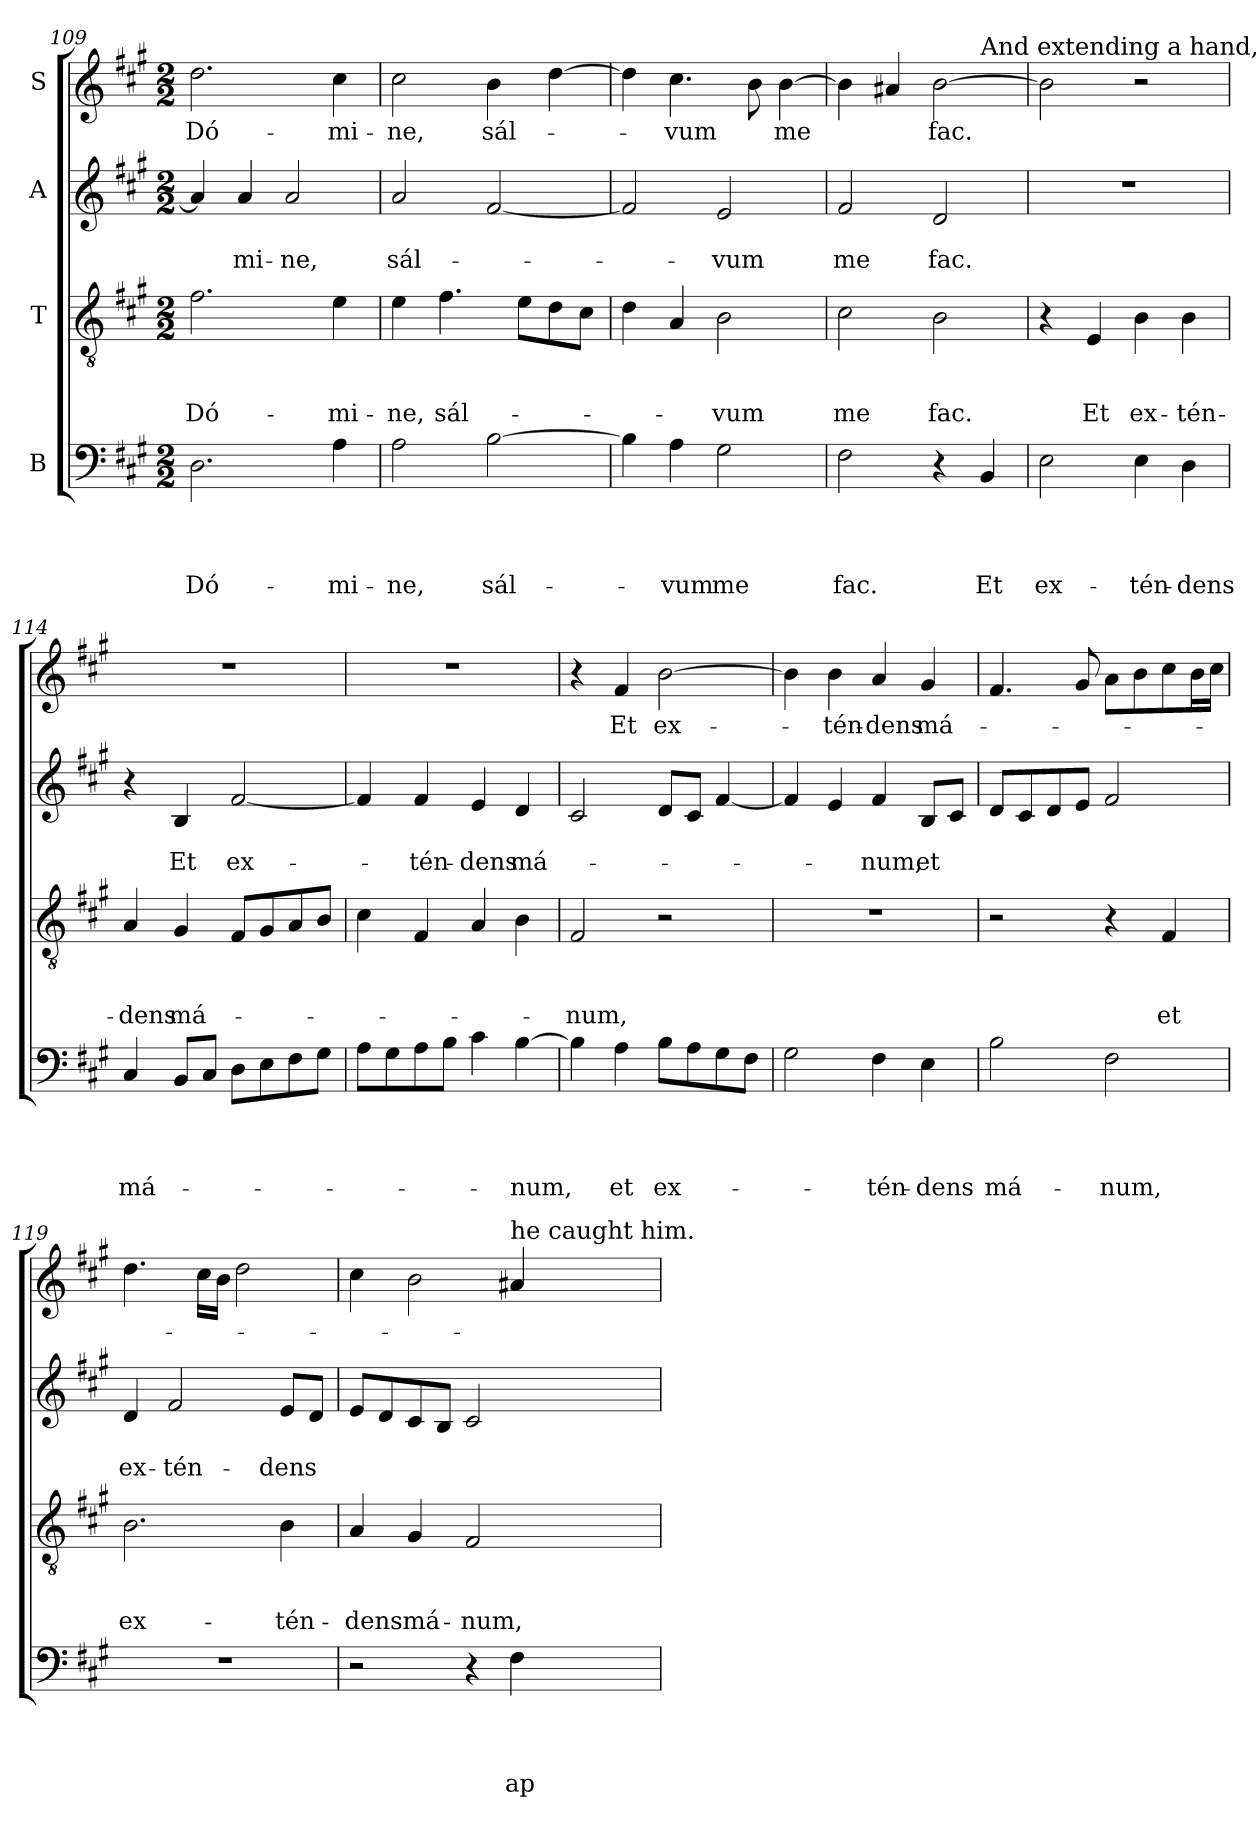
**kern	**text	**text	**text	**text	**kern	**text	**text	**text	**kern	**text	**text	**kern	**text
*part4	*part4	*part4	*part4	*part4	*part3	*part3	*part3	*part3	*part2	*part2	*part2	*part1	*part1
*staff4	*staff4	*staff4	*staff4	*staff4	*staff3	*staff3	*staff3	*staff3	*staff2	*staff2	*staff2	*staff1	*staff1
*I"B	*	*	*	*	*I"T	*	*	*	*I"A	*	*	*I"S	*
*clefF4	*	*	*	*	*clefGv2	*	*	*	*clefG2	*	*	*clefG2	*
*k[f#c#g#]	*	*	*	*	*k[f#c#g#]	*	*	*	*k[f#c#g#]	*	*	*k[f#c#g#]	*
*A:	*	*	*	*	*A:	*	*	*	*A:	*	*	*A:	*
*M2/2	*	*	*	*	*M2/2	*	*	*	*M2/2	*	*	*M2/2	*
=109	=109	=109	=109	=109	=109	=109	=109	=109	=109	=109	=109	=109	=109
!	!	!	!	!LO:LY:b	!	!	!	!LO:LY:b	!	!	!	!	!LO:LY:b
2.D\	.	.	.	Dó-	2.f#\	.	.	Dó-	4a/]	.	.	2.dd\	Dó-
!	!	!	!	!	!	!	!	!	!	!	!LO:LY:b	!	!
.	.	.	.	.	.	.	.	.	4a/	.	-mi-	.	.
!	!	!	!	!	!	!	!	!	!	!	!LO:LY:b	!	!
.	.	.	.	.	.	.	.	.	2a/	.	-ne,	.	.
!	!	!	!	!LO:LY:b	!	!	!	!LO:LY:b	!	!	!	!	!LO:LY:b
4A\	.	.	.	-mi-	4e\	.	.	-mi-	.	.	.	4cc#\	-mi-
=110	=110	=110	=110	=110	=110	=110	=110	=110	=110	=110	=110	=110	=110
!	!	!	!	!LO:LY:b	!	!	!	!LO:LY:b	!	!	!LO:LY:b	!	!LO:LY:b
2A\	.	.	.	-ne,	4e\	.	.	-ne,	2a/	.	sál-	2cc#\	-ne,
!	!	!	!	!	!	!	!	!LO:LY:b	!	!	!	!	!
.	.	.	.	.	4.f#\	.	.	sál-	.	.	.	.	.
!	!	!	!	!LO:LY:b	!	!	!	!	!	!	!	!	!LO:LY:b
[2B\	.	.	.	sál-	.	.	.	.	[2f#/	.	.	4b\	sál-
.	.	.	.	.	8e\L	.	.	.	.	.	.	.	.
.	.	.	.	.	8d\	.	.	.	.	.	.	[4dd\	.
.	.	.	.	.	8c#\J	.	.	.	.	.	.	.	.
=111	=111	=111	=111	=111	=111	=111	=111	=111	=111	=111	=111	=111	=111
4B\]	.	.	.	.	4d\	.	.	.	2f#/]	.	.	4dd\]	.
!	!	!	!	!LO:LY:b	!	!	!	!	!	!	!	!	!LO:LY:b
4A\	.	.	.	-vum	4A/	.	.	.	.	.	.	4.cc#\	-vum
!	!	!	!	!LO:LY:b	!	!	!	!LO:LY:b	!	!	!LO:LY:b	!	!
2G#\	.	.	.	me	2B\	.	.	-vum	2e/	.	-vum	.	.
.	.	.	.	.	.	.	.	.	.	.	.	8b\	.
!	!	!	!	!	!	!	!	!	!	!	!	!	!LO:LY:b
.	.	.	.	.	.	.	.	.	.	.	.	[4b\	me
=112	=112	=112	=112	=112	=112	=112	=112	=112	=112	=112	=112	=112	=112
!	!	!	!	!LO:LY:b	!	!	!	!LO:LY:b	!	!	!LO:LY:b	!	!
*	*	*	*	*	*	*	*	*	*	*	*	*^	*
2F#\	.	.	.	fac.	2c#\	.	.	me	2f#/	.	me	4b\]	2.ryy	.
.	.	.	.	.	.	.	.	.	.	.	.	4a#i/	.	.
!	!	!	!	!	!	!	!	!LO:LY:b	!	!	!LO:LY:b	!	!	!LO:LY:b
4r	.	.	.	.	2B\	.	.	fac.	2d/	.	fac.	[2b\	.	fac.
!	!	!	!	!	!	!	!	!	!	!	!	!	!LO:TX:a:t=And extending a hand,	!
!	!	!	!	!LO:LY:b	!	!	!	!	!	!	!	!	!	!
4BB/	.	.	.	Et	.	.	.	.	.	.	.	.	4ryy	.
=113	=113	=113	=113	=113	=113	=113	=113	=113	=113	=113	=113	=113	=113	=113
!	!	!	!	!LO:LY:b	!	!	!	!	!	!	!	!	!	!
*	*	*	*	*	*	*	*	*	*	*	*	*v	*v	*
2E\	.	.	.	ex-	4r	.	.	.	1r	.	.	2b\]	.
!	!	!	!	!	!	!	!	!LO:LY:b	!	!	!	!	!
.	.	.	.	.	4E/	.	.	Et	.	.	.	.	.
!	!	!	!	!LO:LY:b	!	!	!	!LO:LY:b	!	!	!	!	!
4E\	.	.	.	-tén-	4B\	.	.	ex-	.	.	.	2r	.
!	!	!	!	!LO:LY:b	!	!	!	!LO:LY:b	!	!	!	!	!
4D\	.	.	.	-dens	4B\	.	.	-tén-	.	.	.	.	.
!!LO:LB:g=z
=114	=114	=114	=114	=114	=114	=114	=114	=114	=114	=114	=114	=114	=114
!	!	!	!	!LO:LY:b	!	!	!	!LO:LY:b	!	!	!	!	!
4C#/	.	.	.	má-	4A/	.	.	-dens	4r	.	.	1r	.
!	!	!	!	!	!	!	!	!LO:LY:b	!	!	!LO:LY:b	!	!
8BB/L	.	.	.	.	4G#/	.	.	má-	4B/	.	Et	.	.
8C#/J	.	.	.	.	.	.	.	.	.	.	.	.	.
!	!	!	!	!	!	!	!	!	!	!	!LO:LY:b	!	!
8D\L	.	.	.	.	8F#/L	.	.	.	[2f#/	.	ex-	.	.
8E\	.	.	.	.	8G#/	.	.	.	.	.	.	.	.
8F#\	.	.	.	.	8A/	.	.	.	.	.	.	.	.
8G#\J	.	.	.	.	8B/J	.	.	.	.	.	.	.	.
=115	=115	=115	=115	=115	=115	=115	=115	=115	=115	=115	=115	=115	=115
8A\L	.	.	.	.	4c#\	.	.	.	4f#/]	.	.	1r	.
8G#\	.	.	.	.	.	.	.	.	.	.	.	.	.
!	!	!	!	!	!	!	!	!	!	!	!LO:LY:b	!	!
8A\	.	.	.	.	4F#/	.	.	.	4f#/	.	-tén-	.	.
8B\J	.	.	.	.	.	.	.	.	.	.	.	.	.
!	!	!	!	!	!	!	!	!	!	!	!LO:LY:b	!	!
4c#\	.	.	.	.	4A/	.	.	.	4e/	.	-dens	.	.
!	!	!	!	!LO:LY:b	!	!	!	!	!	!	!LO:LY:b	!	!
[4B\	.	.	.	-num,	4B\	.	.	.	4d/	.	má-	.	.
=116	=116	=116	=116	=116	=116	=116	=116	=116	=116	=116	=116	=116	=116
!	!	!	!	!	!	!	!	!LO:LY:b	!	!	!	!	!
4B\]	.	.	.	.	2F#/	.	.	-num,	2c#/	.	.	4r	.
!	!	!	!	!LO:LY:b	!	!	!	!	!	!	!	!	!LO:LY:b
4A\	.	.	.	et	.	.	.	.	.	.	.	4f#/	Et
!	!	!	!	!LO:LY:b	!	!	!	!	!	!	!	!	!LO:LY:b
8B\L	.	.	.	ex-	2r	.	.	.	8d/L	.	.	[2b\	ex-
8A\	.	.	.	.	.	.	.	.	8c#/J	.	.	.	.
8G#\	.	.	.	.	.	.	.	.	[4f#/	.	.	.	.
8F#\J	.	.	.	.	.	.	.	.	.	.	.	.	.
=117	=117	=117	=117	=117	=117	=117	=117	=117	=117	=117	=117	=117	=117
2G#\	.	.	.	.	1r	.	.	.	4f#/]	.	.	4b\]	.
!	!	!	!	!	!	!	!	!	!	!	!	!	!LO:LY:b
.	.	.	.	.	.	.	.	.	4e/	.	.	4b\	-tén-
!	!	!	!	!LO:LY:b	!	!	!	!	!	!	!LO:LY:b	!	!LO:LY:b
4F#\	.	.	.	-tén-	.	.	.	.	4f#/	.	-num,	4a/	-dens
!	!	!	!	!LO:LY:b	!	!	!	!	!	!	!LO:LY:b	!	!LO:LY:b
4E\	.	.	.	-dens	.	.	.	.	8B/L	.	et	4g#/	má-
.	.	.	.	.	.	.	.	.	8c#/J	.	.	.	.
=118	=118	=118	=118	=118	=118	=118	=118	=118	=118	=118	=118	=118	=118
!	!	!	!	!LO:LY:b	!	!	!	!	!	!	!	!	!
2B\	.	.	.	má-	2r	.	.	.	8d/L	.	.	4.f#/	.
.	.	.	.	.	.	.	.	.	8c#/	.	.	.	.
.	.	.	.	.	.	.	.	.	8d/	.	.	.	.
.	.	.	.	.	.	.	.	.	8e/J	.	.	8g#/	.
!	!	!	!	!LO:LY:b	!	!	!	!	!	!	!	!	!
2F#\	.	.	.	-num,	4r	.	.	.	2f#/	.	.	8a\L	.
.	.	.	.	.	.	.	.	.	.	.	.	8b\	.
!	!	!	!	!	!	!	!	!LO:LY:b	!	!	!	!	!
.	.	.	.	.	4F#/	.	.	et	.	.	.	8cc#\	.
.	.	.	.	.	.	.	.	.	.	.	.	16b\L	.
.	.	.	.	.	.	.	.	.	.	.	.	16cc#\JJ	.
!!LO:PB:g=z
=119	=119	=119	=119	=119	=119	=119	=119	=119	=119	=119	=119	=119	=119
!	!	!	!	!	!	!	!	!LO:LY:b	!	!	!LO:LY:b	!	!
1r	.	.	.	.	2.B\	.	.	ex-	4d/	.	ex-	4.dd\	.
!	!	!	!	!	!	!	!	!	!	!	!LO:LY:b	!	!
.	.	.	.	.	.	.	.	.	2f#/	.	-tén-	.	.
.	.	.	.	.	.	.	.	.	.	.	.	16cc#\LL	.
.	.	.	.	.	.	.	.	.	.	.	.	16b\JJ	.
.	.	.	.	.	.	.	.	.	.	.	.	2dd\	.
!	!	!	!	!	!	!	!	!LO:LY:b	!	!	!LO:LY:b	!	!
.	.	.	.	.	4B\	.	.	-tén-	8e/L	.	-dens	.	.
.	.	.	.	.	.	.	.	.	8d/J	.	.	.	.
=120	=120	=120	=120	=120	=120	=120	=120	=120	=120	=120	=120	=120	=120
!	!	!	!	!	!	!	!	!LO:LY:b	!	!	!	!	!
2r	.	.	.	.	4A/	.	.	-dens	8e/L	.	.	4cc#\	.
.	.	.	.	.	.	.	.	.	8d/	.	.	.	.
!	!	!	!	!	!	!	!	!LO:LY:b	!	!	!	!	!
.	.	.	.	.	4G#/	.	.	má-	8c#/	.	.	2b\	.
.	.	.	.	.	.	.	.	.	8B/J	.	.	.	.
!	!	!	!	!	!	!	!	!LO:LY:b	!	!	!	!	!
4r	.	.	.	.	2F#/	.	.	-num,	2c#/	.	.	.	.
!	!	!	!	!	!	!	!	!	!	!	!	!LO:TX:a:t=he caught him.	!
!	!	!	!	!LO:LY:b	!	!	!	!	!	!	!	!	!
4F#\	.	.	.	ap-	.	.	.	.	.	.	.	4a#i/	.
=	=	=	=	=	=	=	=	=	=	=	=	=	=
*-	*-	*-	*-	*-	*-	*-	*-	*-	*-	*-	*-	*-	*-
